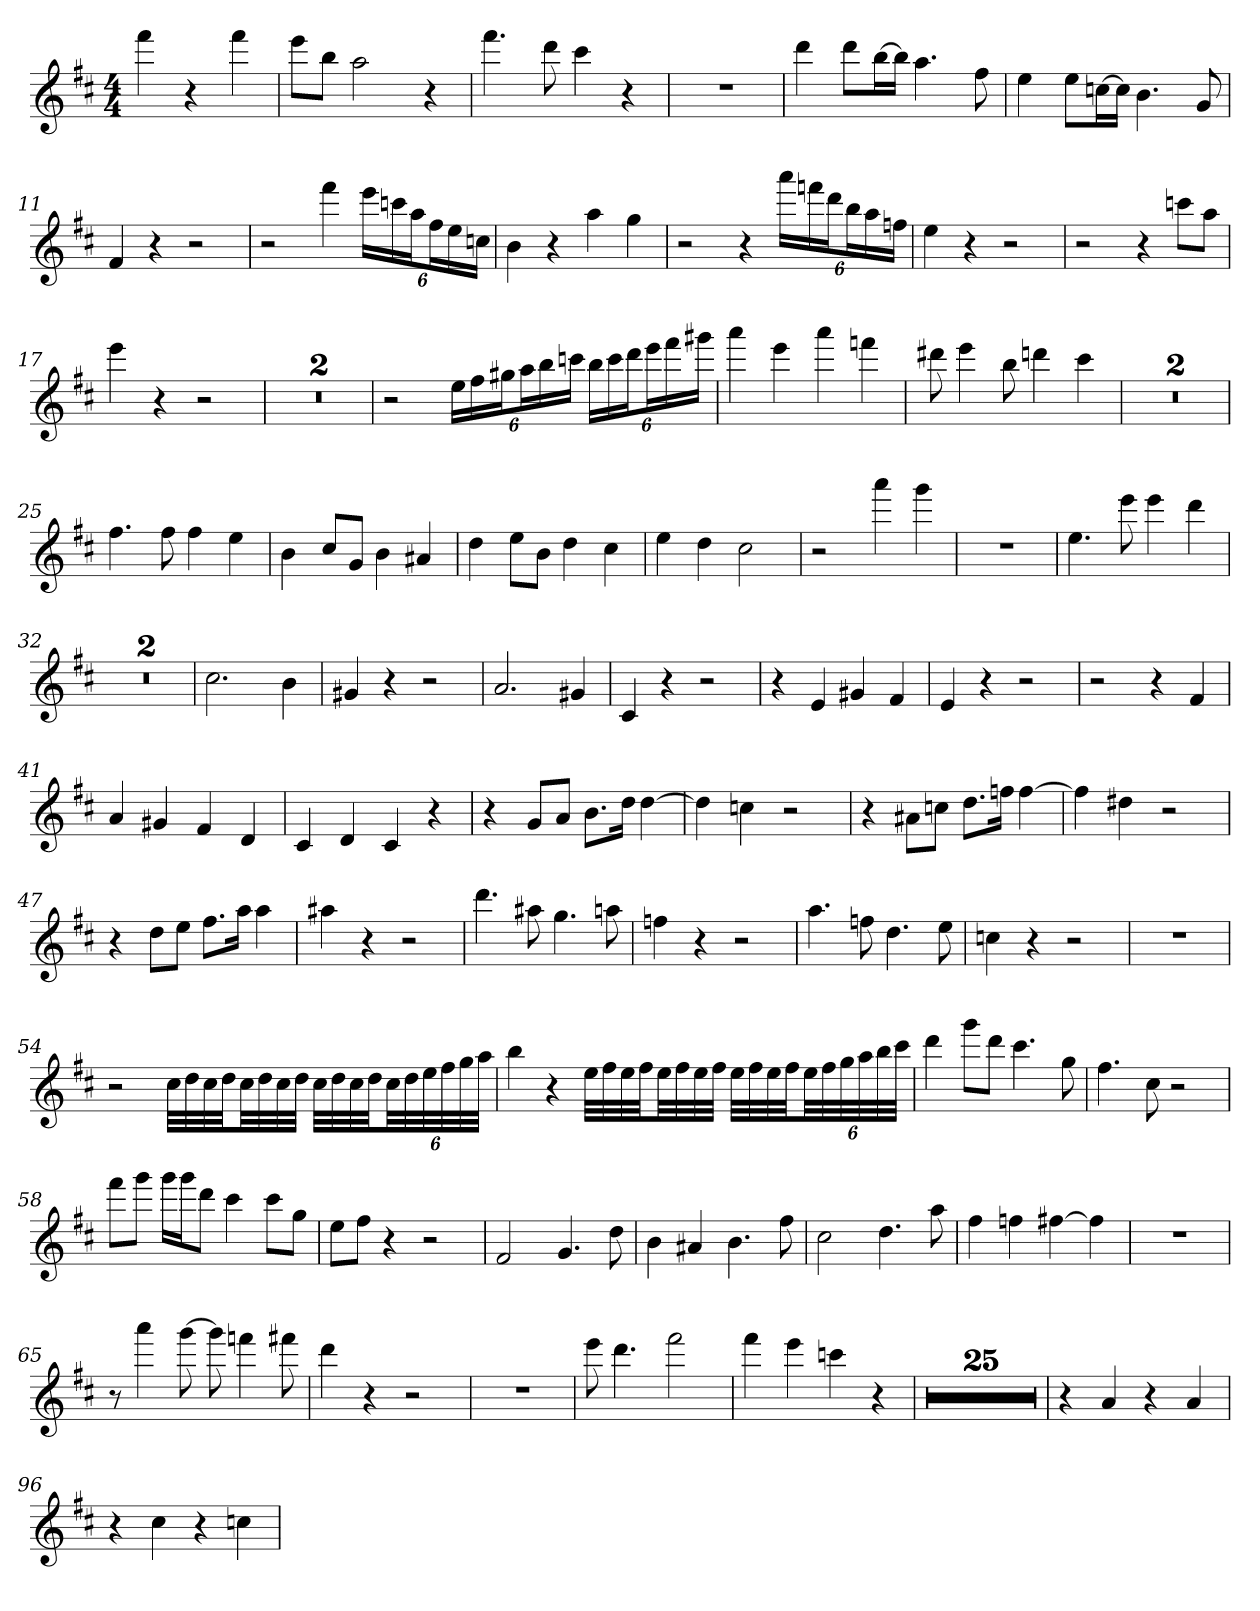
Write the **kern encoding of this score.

**kern
*part1
*staff1
*clefG2
*k[f#c#]
*D:
*M4/4
=
4fff#
4r
4fff#
=6
8eee\L
8bb\J
2aa
4r
=7
4.fff#
8ddd
4ccc#
4r
=8
1r
=9
4ddd
8ddd\L
[16bb\L
16bb\JJ]
4.aa
8ff#
=10
4ee
8ee\L
[16ccn\L
16cc\JJ]
4.b
8g
=11
4f#
4r
2r
=12
2r
4fff#
24eee\LL
24cccn\
24aa\J
24ff#\L
24ee\
24ccn\JJ
=13
4b
4r
4aa
4gg
=14
2r
4r
24aaa\LL
24fffn\
24ddd\J
24bb\L
24aa\
24ffn\JJ
=15
4ee
4r
2r
=16
2r
4r
8cccn\L
8aa\J
=17
4eee
4r
2r
=18
1r
=19
1r
=20
2r
24ee\LL
24ff#\
24gg#X\J
24aa\L
24bb\
24cccn\JJ
24bb\LL
24ccc\
24ddd\J
24eee\L
24fff#\
24ggg#X\JJ
=21
4aaa
4eee
4aaa
4fffn
=22
8ddd#X
4eee
8bb
4dddn
4ccc#
=23
1r
=24
1r
=25
4.ff#
8ff#
4ff#
4ee
=26
4b
8cc#/L
8g/J
4b
4a#X
=27
4dd
8ee\L
8b\J
4dd
4cc#
=28
4ee
4dd
2cc#
=29
2r
4aaa
4ggg
=30
1r
=31
4.ee
8eee
4eee
4ddd
=32
1r
=33
1r
=34
2.cc#
4b
=35
4g#X
4r
2r
=36
2.a
4g#X
=37
4c#
4r
2r
=38
4r
4e
4g#X
4f#
=39
4e
4r
2r
=40
2r
4r
4f#
=41
4a
4g#X
4f#
4d
=42
4c#
4d
4c#
4r
=43
4r
8g/L
8a/J
8.b\L
16dd\Jk
[4dd
=44
4dd]
4ccn
2r
=45
4r
8a#X\L
8ccn\J
8.dd\L
16ffn\Jk
[4ff
=46
4ff]
4dd#X
2r
=47
4r
8dd\L
8ee\J
8.ff#\L
16aa\Jk
4aa
=48
4aa#X
4r
2r
=49
4.ddd
8aa#X
4.gg
8aan
=50
4ffn
4r
2r
=51
4.aa
8ffn
4.dd
8ee
=52
4ccn
4r
2r
=53
1r
=54
2r
32cc#\LLL
32dd\
32cc#\
32dd\JJ
32cc#\LL
32dd\
32cc#\
32dd\JJJ
32cc#\LLL
32dd\
32cc#\
32dd\JJ
48cc#\LL
48dd\
48ee\
48ff#\
48gg\
48aa\JJJ
=55
4bb
4r
32ee\LLL
32ff#\
32ee\
32ff#\JJ
32ee\LL
32ff#\
32ee\
32ff#\JJJ
32ee\LLL
32ff#\
32ee\
32ff#\JJ
48ee\LL
48ff#\
48gg\
48aa\
48bb\
48ccc#\JJJ
=56
4ddd
8ggg\L
8ddd\J
4.ccc#
8gg
=57
4.ff#
8cc#
2r
=58
8fff#\L
8ggg\J
16ggg\LL
16ggg\J
8ddd\J
4ccc#
8ccc#\L
8gg\J
=59
8ee\L
8ff#\J
4r
2r
=60
2f#
4.g
8dd
=61
4b
4a#X
4.b
8ff#
=62
2cc#
4.dd
8aa
=63
4ff#
4ffn
[4ff#X
4ff#]
=64
1r
=65
8r
4aaa
[8ggg
8ggg]
4fffn
8fff#X
=66
4ddd
4r
2r
=67
1r
=68
8eee
4.ddd
2fff#
=69
4fff#
4eee
4cccn
4r
=70
1r
=71
1r
=72
1r
=73
1r
=74
1r
=75
1r
=76
1r
=77
1r
=78
1r
=79
1r
=80
1r
=81
1r
=82
1r
=83
1r
=84
1r
=85
1r
=86
1r
=87
1r
=88
1r
=89
1r
=90
1r
=91
1r
=92
1r
=93
1r
=94
1r
=95
4r
4a
4r
4a
=96
4r
4cc#
4r
4ccn
=
*-
